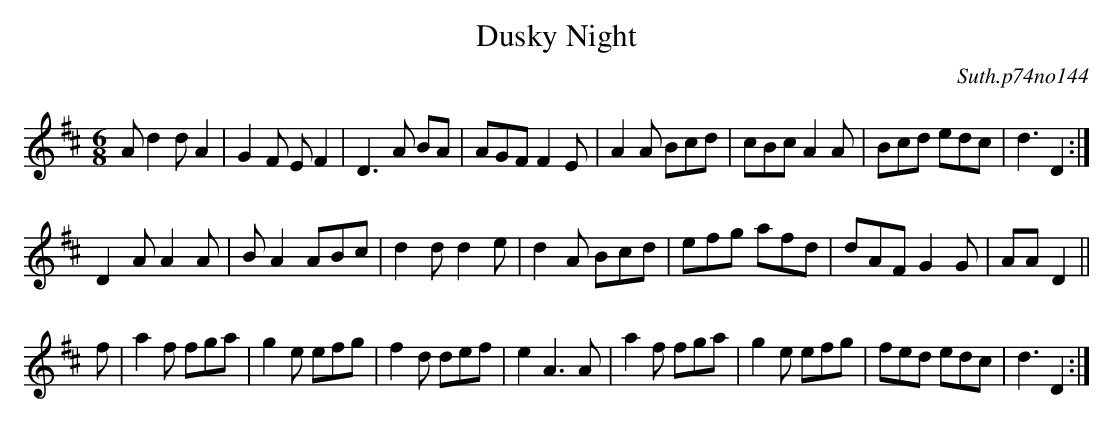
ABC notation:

X:1
T:Dusky Night
C:Suth.p74no144
M:6/8
L:1/8
K:D
Ad2dA2|G2F EF2|D3 A BA|AGFF2E|A2A Bcd|cBcA2A|Bcd edc|d3D2:|
D2AA2A|BA2ABc|d2dd2e|d2A Bcd|efg afd|dAFG2G|AAD2||
f|a2f fga|g2e efg|f2d def|e2A3A|a2f fga|g2e efg|fed edc|d3D2:|
